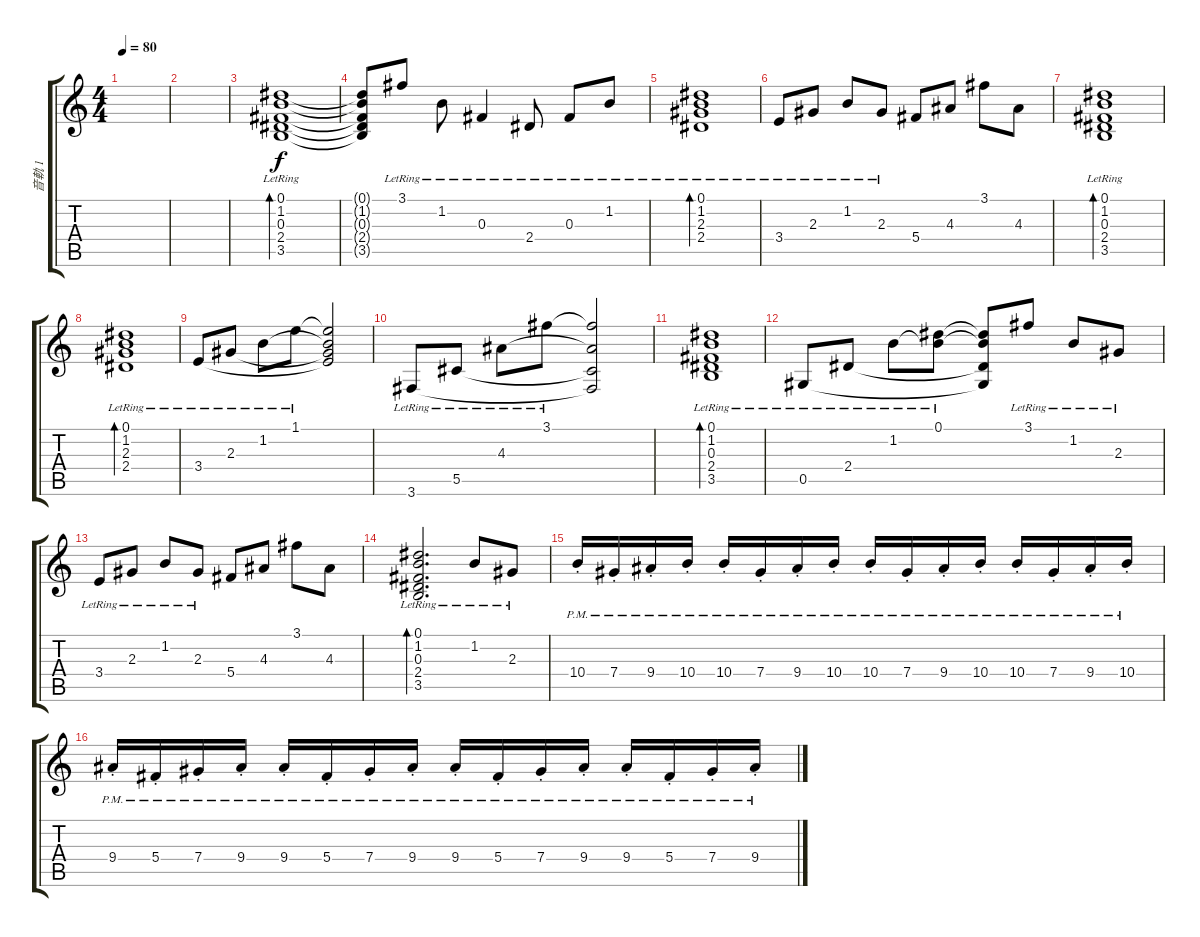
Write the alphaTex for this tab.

\track ("音軌 1" "音軌 1") {instrument electricguitarjazz}
\staff {score tabs}
\tuning (Eb4 Bb3 Gb3 Db3 Ab2 Eb2) {hide}
\ts (4 4)
\tempo 80
\clef g2
\ks c
|
|
(0.1{lr} 1.2{lr} 0.3{lr} 2.4{lr} 3.5{lr}).1{bd 240} |
(0.1{t} 1.2{t} 0.3{t} 2.4{t} 3.5{t}).8 3.1{lr}.8 1.2{lr}.8 0.3{lr}.4 2.4{lr}.8 0.3{lr}.8 1.2{lr}.8 |
(0.1{lr} 1.2{lr} 2.3{lr} 2.4{lr}).1{bd 240} |
3.4{lr}.8 2.3{lr}.8 1.2{lr}.8 2.3{lr}.8 5.4.8 4.3.8 3.1.8 4.3.8 |
(0.1{lr} 1.2{lr} 0.3{lr} 2.4{lr} 3.5{lr}).1{bd 240} |
(0.1{lr} 1.2{lr} 2.3{lr} 2.4{lr}).1{bd 240} |
3.4{lr}.8 2.3{lr}.8 1.2{lr}.8 1.1{lr}.8 (1.1{t} 1.2{t} 2.3{t} 3.4{t}).2 |
3.6{lr}.8 5.5{lr}.8 4.3{lr}.8 3.1{lr}.8 (3.1{t} 4.3{t} 5.5{t} 3.6{t}).2 |
(0.1{lr} 1.2{lr} 0.3{lr} 2.4{lr} 3.5{lr}).1{bd 240} |
0.5{lr}.8 2.4{lr}.8 1.2{lr}.8 (0.1{lr} 1.2{t}).8 (0.1{t} 1.2{t} 2.4{t} 0.5{t}).8 3.1{lr}.8 1.2{lr}.8 2.3{lr}.8 |
3.4{lr}.8 2.3{lr}.8 1.2{lr}.8 2.3{lr}.8 5.4.8 4.3.8 3.1.8 4.3.8 |
(0.1{lr} 1.2{lr} 0.3{lr} 2.4{lr} 3.5{lr}).2{d bd 240} 1.2{lr}.8 2.3{lr}.8 |
10.4{pm st}.16{instrument overdrivenguitar} 7.4{pm st}.16 9.4{pm st}.16 10.4{pm st}.16 10.4{pm st}.16 7.4{pm st}.16 9.4{pm st}.16 10.4{pm st}.16 10.4{pm st}.16 7.4{pm st}.16 9.4{pm st}.16 10.4{pm st}.16 10.4{pm st}.16 7.4{pm st}.16 9.4{pm st}.16 10.4{pm st}.16 |
9.4{pm st}.16 5.4{pm st}.16 7.4{pm st}.16 9.4{pm st}.16 9.4{pm st}.16 5.4{pm st}.16 7.4{pm st}.16 9.4{pm st}.16 9.4{pm st}.16 5.4{pm st}.16 7.4{pm st}.16 9.4{pm st}.16 9.4{pm st}.16 5.4{pm st}.16 7.4{pm st}.16 9.4{pm st}.16
